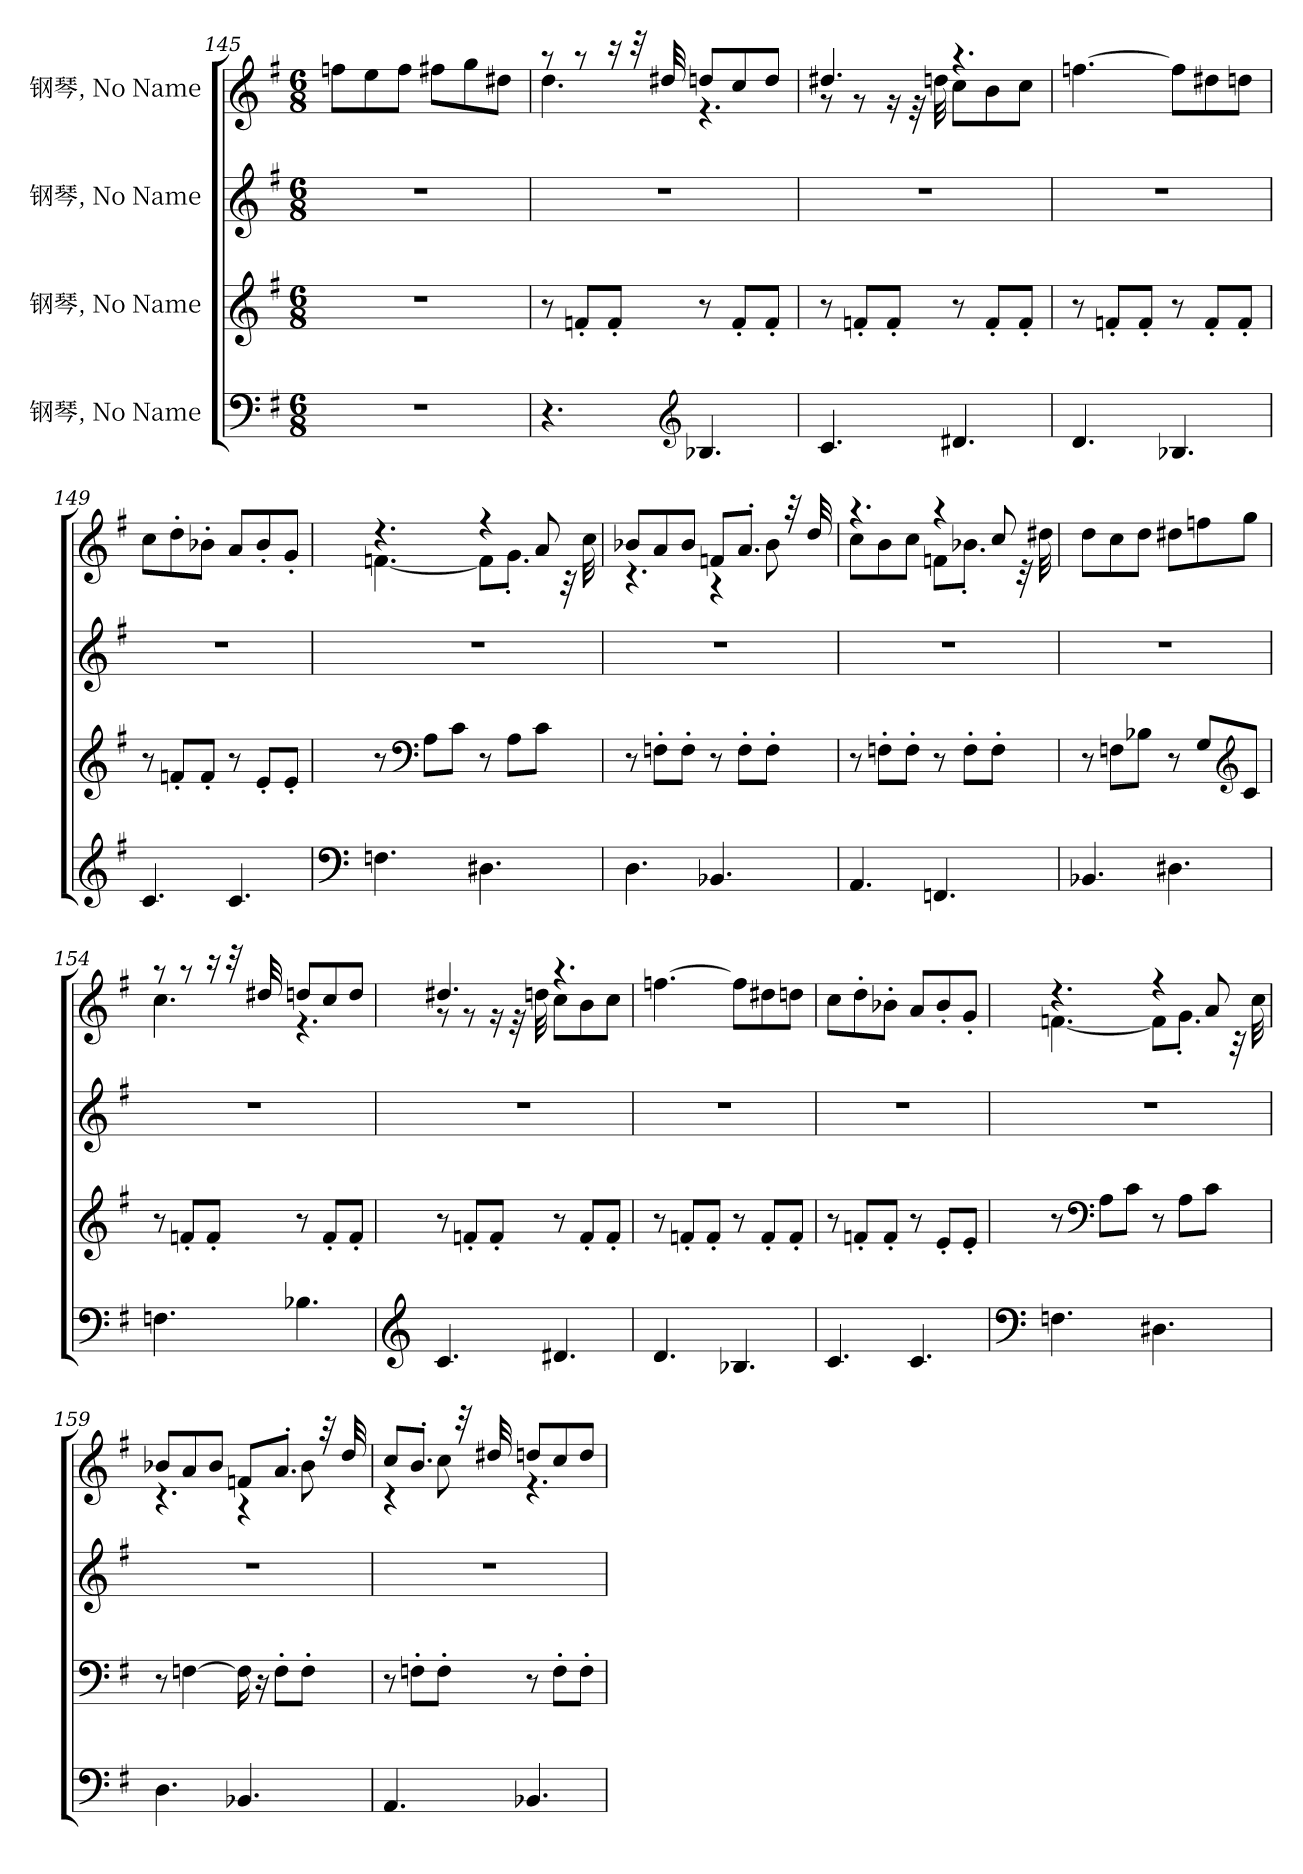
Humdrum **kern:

**kern	**kern	**kern	**kern
*part4	*part3	*part2	*part1
*staff4	*staff3	*staff2	*staff1
*I"钢琴, No Name	*I"钢琴, No Name	*I"钢琴, No Name	*I"钢琴, No Name
*clefF4	*clefG2	*clefG2	*clefG2
*k[f#]	*k[f#]	*k[f#]	*k[f#]
*M6/8	*M6/8	*M6/8	*M6/8
=145	=145	=145	=145
2.r	2.r	2.r	8ffn\L
.	.	.	8ee\
.	.	.	8ff\J
.	.	.	8ff#X\L
.	.	.	8gg\
.	.	.	8dd#X\J
=146	=146	=146	=146
*	*	*	*MM138
*	*	*	*^
4.r	8r	2.r	8r	4.dd\
.	8fn'/L	.	8r	.
.	8f'/J	.	16r	.
.	.	.	32r	.
.	.	.	32dd#X/	.
*clefG2	*	*	*	*
4.B-X/	8r	.	8ddn/L	4.r
.	8f'/L	.	8cc/	.
.	8f'/J	.	8dd/J	.
!!LO:LB:g=z	!!
=147	=147	=147	=147	=147
4.c/	8r	2.r	4.dd#X/	8r
.	8fn'/L	.	.	8r
.	8f'/J	.	.	16r
.	.	.	.	32r
.	.	.	.	32ddn\
4.d#X/	8r	.	4.r	8cc\L
.	8f'/L	.	.	8b\
.	8f'/J	.	.	8cc\J
*	*	*	*v	*v
=148	=148	=148	=148
4.d/	8r	2.r	[4.ffn\
.	8fn'/L	.	.
.	8f'/J	.	.
4.B-X/	8r	.	8ff\L]
.	8f'/L	.	8dd#X\
.	8f'/J	.	8ddn\J
=149	=149	=149	=149
4.c/	8r	2.r	8cc\L
.	8fn'/L	.	8dd'\
.	8f'/J	.	8b-X'\J
4.c/	8r	.	8a/L
.	8e'/L	.	8b-'/
.	8e'/J	.	8g'/J
=150	=150	=150	=150
*clefF4	*	*	*
*	*	*	*MM138
*	*	*	*^
4.Fn\	8r	2.r	4.r	[4.fn\
*	*clefF4	*	*	*
.	8A\L	.	.	.
.	8c\J	.	.	.
4.D#X\	8r	.	4r	8f\L]
.	8A\L	.	.	8.g'\J
.	8c\J	.	8a/	.
.	.	.	.	32r
.	.	.	.	32cc\
!!LO:LB:g=z	!!
=151	=151	=151	=151	=151
4.D\	8r	2.r	8b-X/L	4.r
.	8Fn'\L	.	8a/	.
.	8F'\J	.	8b-/J	.
4.BB-X/	8r	.	8fn/L	4r
.	8F'\L	.	8.a'/J	.
.	8F'\J	.	.	8b-\
.	.	.	32r	.
.	.	.	32dd/	.
=152	=152	=152	=152	=152
4.AA/	8r	2.r	4.r	8cc\L
.	8Fn'\L	.	.	8b\
.	8F'\J	.	.	8cc\J
4.FFn/	8r	.	4r	8fn\L
.	8F'\L	.	.	8.b-X'\J
.	8F'\J	.	8cc/	.
.	.	.	.	32r
.	.	.	.	32dd#X\
*	*	*	*v	*v
=153	=153	=153	=153
4.BB-X/	8r	2.r	8dd\L
.	8Fn\L	.	8cc\
.	8B-X\J	.	8dd\J
4.D#X\	8r	.	8dd#X\L
.	8G/L	.	8ffn\
*	*clefG2	*	*
.	8c/J	.	8gg\J
!!LO:PB:g=z
=154	=154	=154	=154
*	*	*	*MM138
*	*	*	*^
4.Fn\	8r	2.r	8r	4.cc\
.	8fn'/L	.	8r	.
.	8f'/J	.	16r	.
.	.	.	32r	.
.	.	.	32dd#X/	.
4.B-X\	8r	.	8ddn/L	4.r
.	8f'/L	.	8cc/	.
.	8f'/J	.	8dd/J	.
=155	=155	=155	=155	=155
*clefG2	*	*	*	*
4.c/	8r	2.r	4.dd#X/	8r
.	8fn'/L	.	.	8r
.	8f'/J	.	.	16r
.	.	.	.	32r
.	.	.	.	32ddn\
4.d#X/	8r	.	4.r	8cc\L
.	8f'/L	.	.	8b\
.	8f'/J	.	.	8cc\J
*	*	*	*v	*v
=156	=156	=156	=156
4.d/	8r	2.r	[4.ffn\
.	8fn'/L	.	.
.	8f'/J	.	.
4.B-X/	8r	.	8ff\L]
.	8f'/L	.	8dd#X\
.	8f'/J	.	8ddn\J
=157	=157	=157	=157
4.c/	8r	2.r	8cc\L
.	8fn'/L	.	8dd'\
.	8f'/J	.	8b-X'\J
4.c/	8r	.	8a/L
.	8e'/L	.	8b-'/
.	8e'/J	.	8g'/J
!!LO:LB:g=z
=158	=158	=158	=158
*clefF4	*	*	*
*	*	*	*MM138
*	*	*	*^
4.Fn\	8r	2.r	4.r	[4.fn\
*	*clefF4	*	*	*
.	8A\L	.	.	.
.	8c\J	.	.	.
4.D#X\	8r	.	4r	8f\L]
.	8A\L	.	.	8.g'\J
.	8c\J	.	8a/	.
.	.	.	.	32r
.	.	.	.	32cc\
=159	=159	=159	=159	=159
4.D\	8r	2.r	8b-X/L	4.r
.	[4Fn\	.	8a/	.
.	.	.	8b-/J	.
4.BB-X/	16F\]	.	8fn/L	4r
.	16r	.	.	.
.	8F'\L	.	8.a'/J	.
.	8F'\J	.	.	8b-\
.	.	.	32r	.
.	.	.	32dd/	.
=160	=160	=160	=160	=160
4.AA/	8r	2.r	8cc/L	4r
.	8Fn'\L	.	8.b'/J	.
.	8F'\J	.	.	8cc\
.	.	.	32r	.
.	.	.	32dd#X/	.
4.BB-X/	8r	.	8ddn/L	4.r
.	8F'\L	.	8cc/	.
.	8F'\J	.	8dd/J	.
*	*	*	*v	*v
=	=	=	=
*-	*-	*-	*-
